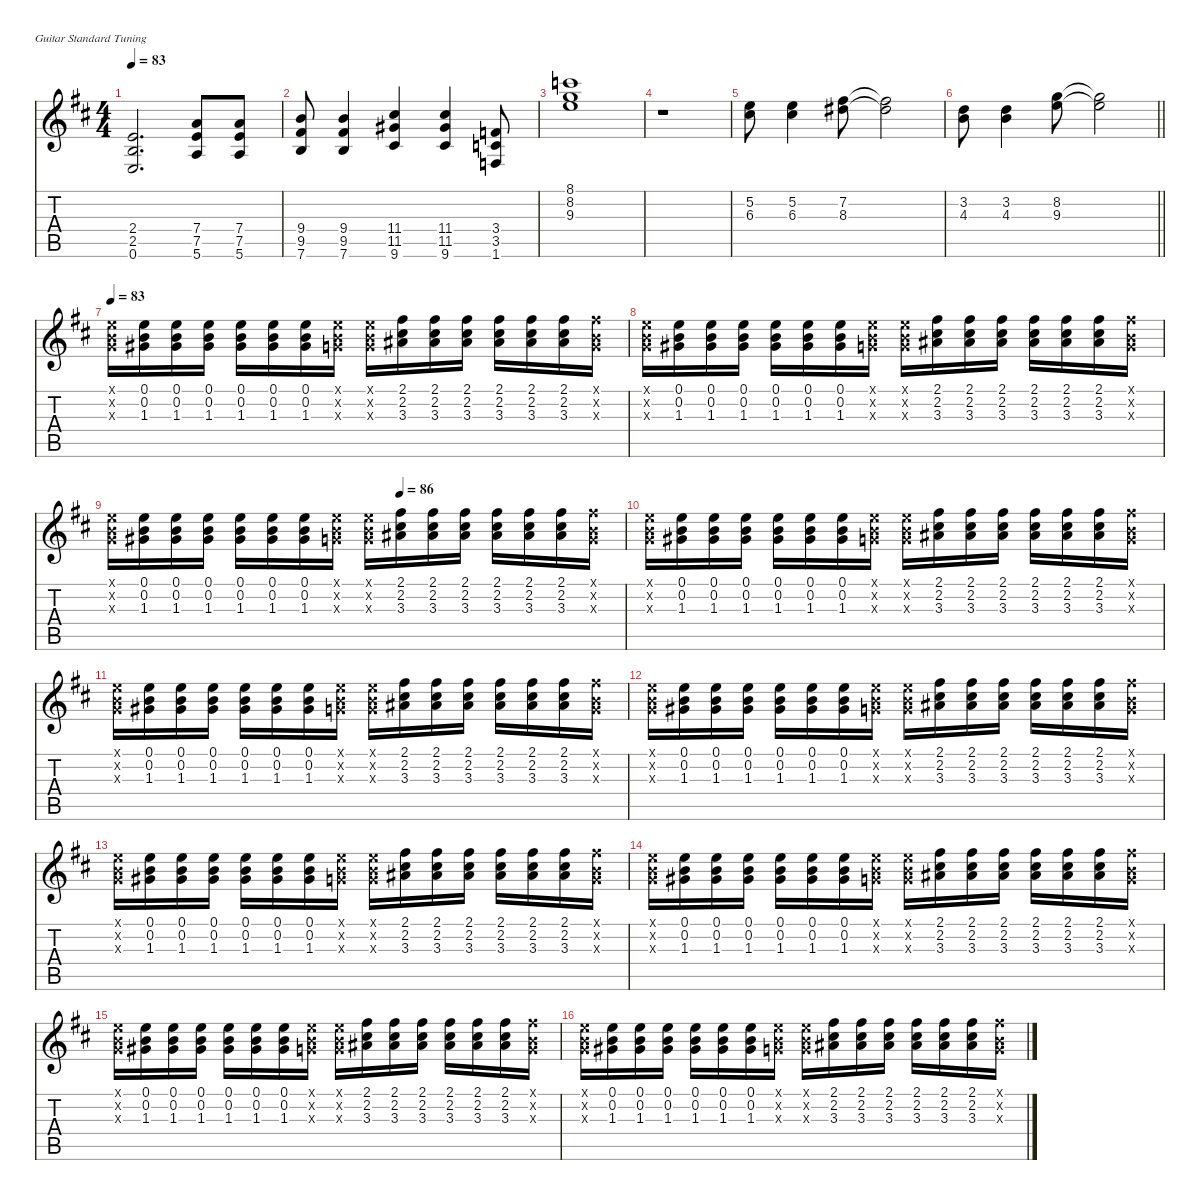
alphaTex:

\defaultSystemsLayout 4
\hideDynamics
\bracketExtendMode nobrackets
\singleTrackTrackNamePolicy hidden
\multiTrackTrackNamePolicy hidden
\firstSystemTrackNameMode fullname
\firstSystemTrackNameOrientation horizontal
\otherSystemsTrackNameOrientation horizontal
\track ("Guitar" "guit.") {defaultSystemsLayout 4 instrument overdrivenguitar}
\staff {score tabs}
\tuning (E4 B3 G3 D3 A2 E2)
\ts (4 4)
\tempo 83
\clef g2
\ks bminor
(2.4{acc forcenatural} 2.5{acc forcenatural} 0.6{acc forcenatural}).2{d dy f beam Up} (7.4{acc forcenatural} 7.5{acc forcenatural} 5.6{acc forcenatural}).8{beam Up} (7.4{acc forcenatural} 7.5{acc forcenatural} 5.6{acc forcenatural}).8{beam Up} |
(9.4{acc forcenatural} 9.5{acc #} 7.6{acc forcenatural}).8{beam Up} (9.4{acc forcenatural} 9.5{acc #} 7.6{acc forcenatural}).4{beam Up} (11.4{acc #} 11.5{acc #} 9.6{acc #}).4{beam Up} (11.4{acc #} 11.5{acc #} 9.6{acc #}).4{beam Up} (3.4{acc forcenatural} 3.5{acc forcenatural} 1.6{acc forcenatural}).8{beam Up} |
(8.1{acc forcenatural} 8.2{acc forcenatural} 9.3{acc forcenatural}).1{beam Down} |
r.1{beam Down} |
(5.2{acc forcenatural} 6.3{acc #}).8{beam Down} (5.2{acc forcenatural} 6.3{acc #}).4{beam Down} (7.2{acc #} 8.3{acc #}).8{beam Down} (7.2{t acc #} 8.3{t acc #}).2{beam Down} |
\barLineRight lightlight
(3.2{acc forcenatural} 4.3{acc forcenatural}).8{beam Down} (3.2{acc forcenatural} 4.3{acc forcenatural}).4{beam Down} (8.2{acc forcenatural} 9.3{acc forcenatural}).8{beam Down} (8.2{t acc forcenatural} 9.3{t acc forcenatural}).2{beam Down} |
\tempo 83
(0.1{x acc forcenatural} 0.2{x acc forcenatural} 0.3{x acc forcenatural}).16{beam Down} (0.1{acc forcenatural} 0.2{acc forcenatural} 1.3{acc #}).16{dy mp beam Down} (0.1{acc forcenatural} 0.2{acc forcenatural} 1.3{acc #}).16{dy mf beam Down} (0.1{acc forcenatural} 0.2{acc forcenatural} 1.3{acc #}).16{beam Down} (0.1{acc forcenatural} 0.2{acc forcenatural} 1.3{acc #}).16{beam Down} (0.1{acc forcenatural} 0.2{acc forcenatural} 1.3{acc #}).16{dy mp beam Down} (0.1{acc forcenatural} 0.2{acc forcenatural} 1.3{acc #}).16{dy p beam Down} (0.1{x acc forcenatural} 0.2{x acc forcenatural} 0.3{x acc forcenatural}).16{dy f beam Down} (0.1{x acc forcenatural} 0.2{x acc forcenatural} 0.3{x acc forcenatural}).16{beam Down} (2.1{acc #} 2.2{acc #} 3.3{acc #}).16{dy mp beam Down} (2.1{acc #} 2.2{acc #} 3.3{acc #}).16{dy mf beam Down} (2.1{acc #} 2.2{acc #} 3.3{acc #}).16{dy f beam Down} (2.1{acc #} 2.2{acc #} 3.3{acc #}).16{beam Down} (2.1{acc #} 2.2{acc #} 3.3{acc #}).16{dy mp beam Down} (2.1{acc #} 2.2{acc #} 3.3{acc #}).16{dy p beam Down} (2.1{x acc #} 0.2{x acc forcenatural} 0.3{x acc forcenatural}).16{dy f beam Down} |
(0.1{x acc forcenatural} 0.2{x acc forcenatural} 0.3{x acc forcenatural}).16{beam Down} (0.1{acc forcenatural} 0.2{acc forcenatural} 1.3{acc #}).16{dy mp beam Down} (0.1{acc forcenatural} 0.2{acc forcenatural} 1.3{acc #}).16{dy mf beam Down} (0.1{acc forcenatural} 0.2{acc forcenatural} 1.3{acc #}).16{beam Down} (0.1{acc forcenatural} 0.2{acc forcenatural} 1.3{acc #}).16{beam Down} (0.1{acc forcenatural} 0.2{acc forcenatural} 1.3{acc #}).16{dy mp beam Down} (0.1{acc forcenatural} 0.2{acc forcenatural} 1.3{acc #}).16{dy p beam Down} (0.1{x acc forcenatural} 0.2{x acc forcenatural} 0.3{x acc forcenatural}).16{dy f beam Down} (0.1{x acc forcenatural} 0.2{x acc forcenatural} 0.3{x acc forcenatural}).16{beam Down} (2.1{acc #} 2.2{acc #} 3.3{acc #}).16{dy mp beam Down} (2.1{acc #} 2.2{acc #} 3.3{acc #}).16{dy mf beam Down} (2.1{acc #} 2.2{acc #} 3.3{acc #}).16{dy f beam Down} (2.1{acc #} 2.2{acc #} 3.3{acc #}).16{beam Down} (2.1{acc #} 2.2{acc #} 3.3{acc #}).16{dy mp beam Down} (2.1{acc #} 2.2{acc #} 3.3{acc #}).16{dy p beam Down} (2.1{x acc #} 0.2{x acc forcenatural} 0.3{x acc forcenatural}).16{dy f beam Down} |
\tempo (86 0.5625)
(0.1{x acc forcenatural} 0.2{x acc forcenatural} 0.3{x acc forcenatural}).16{beam Down} (0.1{acc forcenatural} 0.2{acc forcenatural} 1.3{acc #}).16{dy mp beam Down} (0.1{acc forcenatural} 0.2{acc forcenatural} 1.3{acc #}).16{dy mf beam Down} (0.1{acc forcenatural} 0.2{acc forcenatural} 1.3{acc #}).16{beam Down} (0.1{acc forcenatural} 0.2{acc forcenatural} 1.3{acc #}).16{beam Down} (0.1{acc forcenatural} 0.2{acc forcenatural} 1.3{acc #}).16{dy mp beam Down} (0.1{acc forcenatural} 0.2{acc forcenatural} 1.3{acc #}).16{dy p beam Down} (0.1{x acc forcenatural} 0.2{x acc forcenatural} 0.3{x acc forcenatural}).16{dy f beam Down} (0.1{x acc forcenatural} 0.2{x acc forcenatural} 0.3{x acc forcenatural}).16{beam Down} (2.1{acc #} 2.2{acc #} 3.3{acc #}).16{dy mp beam Down} (2.1{acc #} 2.2{acc #} 3.3{acc #}).16{dy mf beam Down} (2.1{acc #} 2.2{acc #} 3.3{acc #}).16{dy f beam Down} (2.1{acc #} 2.2{acc #} 3.3{acc #}).16{beam Down} (2.1{acc #} 2.2{acc #} 3.3{acc #}).16{dy mp beam Down} (2.1{acc #} 2.2{acc #} 3.3{acc #}).16{dy p beam Down} (2.1{x acc #} 0.2{x acc forcenatural} 0.3{x acc forcenatural}).16{dy f beam Down} |
(0.1{x acc forcenatural} 0.2{x acc forcenatural} 0.3{x acc forcenatural}).16{beam Down} (0.1{acc forcenatural} 0.2{acc forcenatural} 1.3{acc #}).16{dy mp beam Down} (0.1{acc forcenatural} 0.2{acc forcenatural} 1.3{acc #}).16{dy mf beam Down} (0.1{acc forcenatural} 0.2{acc forcenatural} 1.3{acc #}).16{beam Down} (0.1{acc forcenatural} 0.2{acc forcenatural} 1.3{acc #}).16{beam Down} (0.1{acc forcenatural} 0.2{acc forcenatural} 1.3{acc #}).16{dy mp beam Down} (0.1{acc forcenatural} 0.2{acc forcenatural} 1.3{acc #}).16{dy p beam Down} (0.1{x acc forcenatural} 0.2{x acc forcenatural} 0.3{x acc forcenatural}).16{dy f beam Down} (0.1{x acc forcenatural} 0.2{x acc forcenatural} 0.3{x acc forcenatural}).16{beam Down} (2.1{acc #} 2.2{acc #} 3.3{acc #}).16{dy mp beam Down} (2.1{acc #} 2.2{acc #} 3.3{acc #}).16{dy mf beam Down} (2.1{acc #} 2.2{acc #} 3.3{acc #}).16{dy f beam Down} (2.1{acc #} 2.2{acc #} 3.3{acc #}).16{beam Down} (2.1{acc #} 2.2{acc #} 3.3{acc #}).16{dy mp beam Down} (2.1{acc #} 2.2{acc #} 3.3{acc #}).16{dy p beam Down} (2.1{x acc #} 0.2{x acc forcenatural} 0.3{x acc forcenatural}).16{dy f beam Down} |
(0.1{x acc forcenatural} 0.2{x acc forcenatural} 0.3{x acc forcenatural}).16{beam Down} (0.1{acc forcenatural} 0.2{acc forcenatural} 1.3{acc #}).16{dy mp beam Down} (0.1{acc forcenatural} 0.2{acc forcenatural} 1.3{acc #}).16{dy mf beam Down} (0.1{acc forcenatural} 0.2{acc forcenatural} 1.3{acc #}).16{beam Down} (0.1{acc forcenatural} 0.2{acc forcenatural} 1.3{acc #}).16{beam Down} (0.1{acc forcenatural} 0.2{acc forcenatural} 1.3{acc #}).16{dy mp beam Down} (0.1{acc forcenatural} 0.2{acc forcenatural} 1.3{acc #}).16{dy p beam Down} (0.1{x acc forcenatural} 0.2{x acc forcenatural} 0.3{x acc forcenatural}).16{dy f beam Down} (0.1{x acc forcenatural} 0.2{x acc forcenatural} 0.3{x acc forcenatural}).16{beam Down} (2.1{acc #} 2.2{acc #} 3.3{acc #}).16{dy mp beam Down} (2.1{acc #} 2.2{acc #} 3.3{acc #}).16{dy mf beam Down} (2.1{acc #} 2.2{acc #} 3.3{acc #}).16{dy f beam Down} (2.1{acc #} 2.2{acc #} 3.3{acc #}).16{beam Down} (2.1{acc #} 2.2{acc #} 3.3{acc #}).16{dy mp beam Down} (2.1{acc #} 2.2{acc #} 3.3{acc #}).16{dy p beam Down} (2.1{x acc #} 0.2{x acc forcenatural} 0.3{x acc forcenatural}).16{dy f beam Down} |
(0.1{x acc forcenatural} 0.2{x acc forcenatural} 0.3{x acc forcenatural}).16{beam Down} (0.1{acc forcenatural} 0.2{acc forcenatural} 1.3{acc #}).16{dy mp beam Down} (0.1{acc forcenatural} 0.2{acc forcenatural} 1.3{acc #}).16{dy mf beam Down} (0.1{acc forcenatural} 0.2{acc forcenatural} 1.3{acc #}).16{beam Down} (0.1{acc forcenatural} 0.2{acc forcenatural} 1.3{acc #}).16{beam Down} (0.1{acc forcenatural} 0.2{acc forcenatural} 1.3{acc #}).16{dy mp beam Down} (0.1{acc forcenatural} 0.2{acc forcenatural} 1.3{acc #}).16{dy p beam Down} (0.1{x acc forcenatural} 0.2{x acc forcenatural} 0.3{x acc forcenatural}).16{dy f beam Down} (0.1{x acc forcenatural} 0.2{x acc forcenatural} 0.3{x acc forcenatural}).16{beam Down} (2.1{acc #} 2.2{acc #} 3.3{acc #}).16{dy mp beam Down} (2.1{acc #} 2.2{acc #} 3.3{acc #}).16{dy mf beam Down} (2.1{acc #} 2.2{acc #} 3.3{acc #}).16{dy f beam Down} (2.1{acc #} 2.2{acc #} 3.3{acc #}).16{beam Down} (2.1{acc #} 2.2{acc #} 3.3{acc #}).16{dy mp beam Down} (2.1{acc #} 2.2{acc #} 3.3{acc #}).16{dy p beam Down} (2.1{x acc #} 0.2{x acc forcenatural} 0.3{x acc forcenatural}).16{dy f beam Down} |
(0.1{x acc forcenatural} 0.2{x acc forcenatural} 0.3{x acc forcenatural}).16{beam Down} (0.1{acc forcenatural} 0.2{acc forcenatural} 1.3{acc #}).16{dy mp beam Down} (0.1{acc forcenatural} 0.2{acc forcenatural} 1.3{acc #}).16{dy mf beam Down} (0.1{acc forcenatural} 0.2{acc forcenatural} 1.3{acc #}).16{beam Down} (0.1{acc forcenatural} 0.2{acc forcenatural} 1.3{acc #}).16{beam Down} (0.1{acc forcenatural} 0.2{acc forcenatural} 1.3{acc #}).16{dy mp beam Down} (0.1{acc forcenatural} 0.2{acc forcenatural} 1.3{acc #}).16{dy p beam Down} (0.1{x acc forcenatural} 0.2{x acc forcenatural} 0.3{x acc forcenatural}).16{dy f beam Down} (0.1{x acc forcenatural} 0.2{x acc forcenatural} 0.3{x acc forcenatural}).16{beam Down} (2.1{acc #} 2.2{acc #} 3.3{acc #}).16{dy mp beam Down} (2.1{acc #} 2.2{acc #} 3.3{acc #}).16{dy mf beam Down} (2.1{acc #} 2.2{acc #} 3.3{acc #}).16{dy f beam Down} (2.1{acc #} 2.2{acc #} 3.3{acc #}).16{beam Down} (2.1{acc #} 2.2{acc #} 3.3{acc #}).16{dy mp beam Down} (2.1{acc #} 2.2{acc #} 3.3{acc #}).16{dy p beam Down} (2.1{x acc #} 0.2{x acc forcenatural} 0.3{x acc forcenatural}).16{dy f beam Down} |
(0.1{x acc forcenatural} 0.2{x acc forcenatural} 0.3{x acc forcenatural}).16{beam Down} (0.1{acc forcenatural} 0.2{acc forcenatural} 1.3{acc #}).16{dy mp beam Down} (0.1{acc forcenatural} 0.2{acc forcenatural} 1.3{acc #}).16{dy mf beam Down} (0.1{acc forcenatural} 0.2{acc forcenatural} 1.3{acc #}).16{beam Down} (0.1{acc forcenatural} 0.2{acc forcenatural} 1.3{acc #}).16{beam Down} (0.1{acc forcenatural} 0.2{acc forcenatural} 1.3{acc #}).16{dy mp beam Down} (0.1{acc forcenatural} 0.2{acc forcenatural} 1.3{acc #}).16{dy p beam Down} (0.1{x acc forcenatural} 0.2{x acc forcenatural} 0.3{x acc forcenatural}).16{dy f beam Down} (0.1{x acc forcenatural} 0.2{x acc forcenatural} 0.3{x acc forcenatural}).16{beam Down} (2.1{acc #} 2.2{acc #} 3.3{acc #}).16{dy mp beam Down} (2.1{acc #} 2.2{acc #} 3.3{acc #}).16{dy mf beam Down} (2.1{acc #} 2.2{acc #} 3.3{acc #}).16{dy f beam Down} (2.1{acc #} 2.2{acc #} 3.3{acc #}).16{beam Down} (2.1{acc #} 2.2{acc #} 3.3{acc #}).16{dy mp beam Down} (2.1{acc #} 2.2{acc #} 3.3{acc #}).16{dy p beam Down} (2.1{x acc #} 0.2{x acc forcenatural} 0.3{x acc forcenatural}).16{dy f beam Down} |
(0.1{x acc forcenatural} 0.2{x acc forcenatural} 0.3{x acc forcenatural}).16{beam Down} (0.1{acc forcenatural} 0.2{acc forcenatural} 1.3{acc #}).16{dy mp beam Down} (0.1{acc forcenatural} 0.2{acc forcenatural} 1.3{acc #}).16{dy mf beam Down} (0.1{acc forcenatural} 0.2{acc forcenatural} 1.3{acc #}).16{beam Down} (0.1{acc forcenatural} 0.2{acc forcenatural} 1.3{acc #}).16{beam Down} (0.1{acc forcenatural} 0.2{acc forcenatural} 1.3{acc #}).16{dy mp beam Down} (0.1{acc forcenatural} 0.2{acc forcenatural} 1.3{acc #}).16{dy p beam Down} (0.1{x acc forcenatural} 0.2{x acc forcenatural} 0.3{x acc forcenatural}).16{dy f beam Down} (0.1{x acc forcenatural} 0.2{x acc forcenatural} 0.3{x acc forcenatural}).16{beam Down} (2.1{acc #} 2.2{acc #} 3.3{acc #}).16{dy mp beam Down} (2.1{acc #} 2.2{acc #} 3.3{acc #}).16{dy mf beam Down} (2.1{acc #} 2.2{acc #} 3.3{acc #}).16{dy f beam Down} (2.1{acc #} 2.2{acc #} 3.3{acc #}).16{beam Down} (2.1{acc #} 2.2{acc #} 3.3{acc #}).16{dy mp beam Down} (2.1{acc #} 2.2{acc #} 3.3{acc #}).16{dy p beam Down} (2.1{x acc #} 0.2{x acc forcenatural} 0.3{x acc forcenatural}).16{dy f beam Down} |
(0.1{x acc forcenatural} 0.2{x acc forcenatural} 0.3{x acc forcenatural}).16{beam Down} (0.1{acc forcenatural} 0.2{acc forcenatural} 1.3{acc #}).16{dy mp beam Down} (0.1{acc forcenatural} 0.2{acc forcenatural} 1.3{acc #}).16{dy mf beam Down} (0.1{acc forcenatural} 0.2{acc forcenatural} 1.3{acc #}).16{beam Down} (0.1{acc forcenatural} 0.2{acc forcenatural} 1.3{acc #}).16{beam Down} (0.1{acc forcenatural} 0.2{acc forcenatural} 1.3{acc #}).16{dy mp beam Down} (0.1{acc forcenatural} 0.2{acc forcenatural} 1.3{acc #}).16{dy p beam Down} (0.1{x acc forcenatural} 0.2{x acc forcenatural} 0.3{x acc forcenatural}).16{dy f beam Down} (0.1{x acc forcenatural} 0.2{x acc forcenatural} 0.3{x acc forcenatural}).16{beam Down} (2.1{acc #} 2.2{acc #} 3.3{acc #}).16{dy mp beam Down} (2.1{acc #} 2.2{acc #} 3.3{acc #}).16{dy mf beam Down} (2.1{acc #} 2.2{acc #} 3.3{acc #}).16{dy f beam Down} (2.1{acc #} 2.2{acc #} 3.3{acc #}).16{beam Down} (2.1{acc #} 2.2{acc #} 3.3{acc #}).16{dy mp beam Down} (2.1{acc #} 2.2{acc #} 3.3{acc #}).16{dy p beam Down} (2.1{x acc #} 0.2{x acc forcenatural} 0.3{x acc forcenatural}).16{dy f beam Down}
